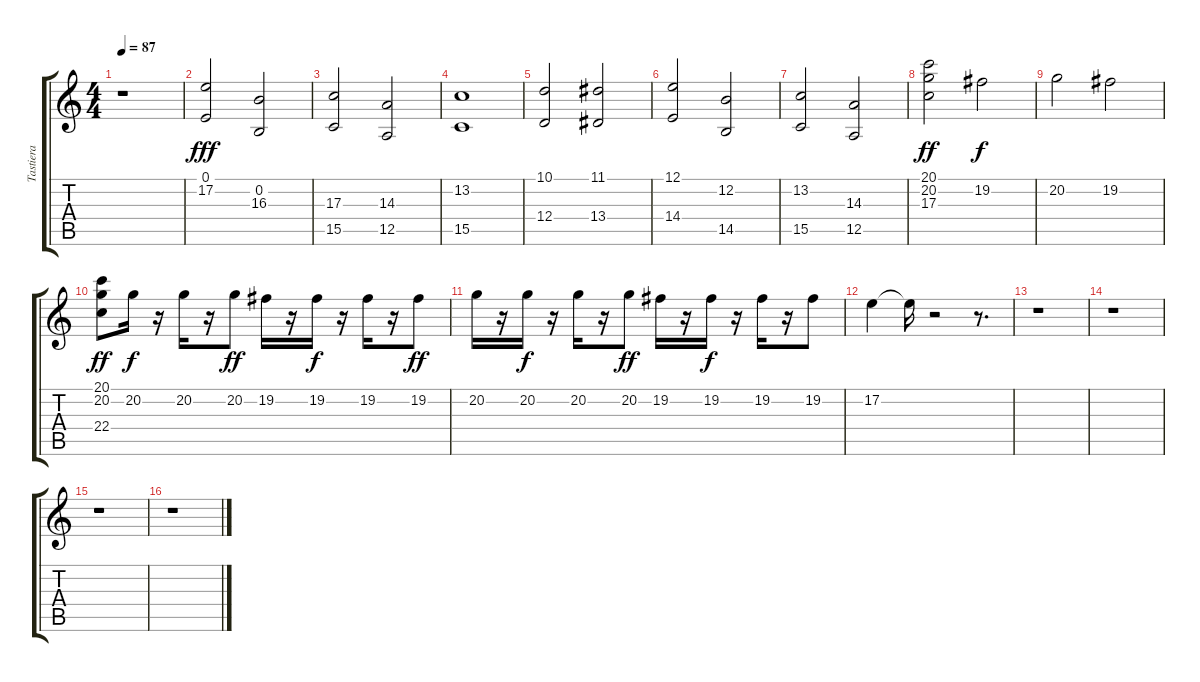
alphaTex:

\track ("Tastiera" "Tastiera") {instrument lead2sawtooth}
\staff {score tabs}
\tuning (E4 B3 G3 D3 A2 E2) {hide}
\ts (4 4)
\tempo 87
\clef g2
\ks c
r.1{dy f} |
(0.1 17.2).2{dy fff} (0.2 16.3).2 |
(17.3 15.5).2 (14.3 12.5).2 |
(13.2 15.5).1 |
(10.1 12.4).2 (11.1 13.4).2 |
(12.1 14.4).2 (12.2 14.5).2 |
(13.2 15.5).2 (14.3 12.5).2 |
(20.1 20.2 17.3).2{dy ff} 19.2.2{dy f} |
20.2.2 19.2.2 |
(20.1 20.2 22.4).8{dy ff} 20.2.16{dy f} r.16 20.2.16 r.16 20.2.8{dy ff} 19.2.16 r.16 19.2.16{dy f} r.16 19.2.16 r.16 19.2.8{dy ff} |
20.2.16 r.16 20.2.16{dy f} r.16 20.2.16 r.16 20.2.8{dy ff} 19.2.16 r.16 19.2.16{dy f} r.16 19.2.16 r.16 19.2.8 |
17.2.4 17.2{t}.16 r.2 r.8{d} |
r.1 |
r.1 |
r.1 |
r.1
